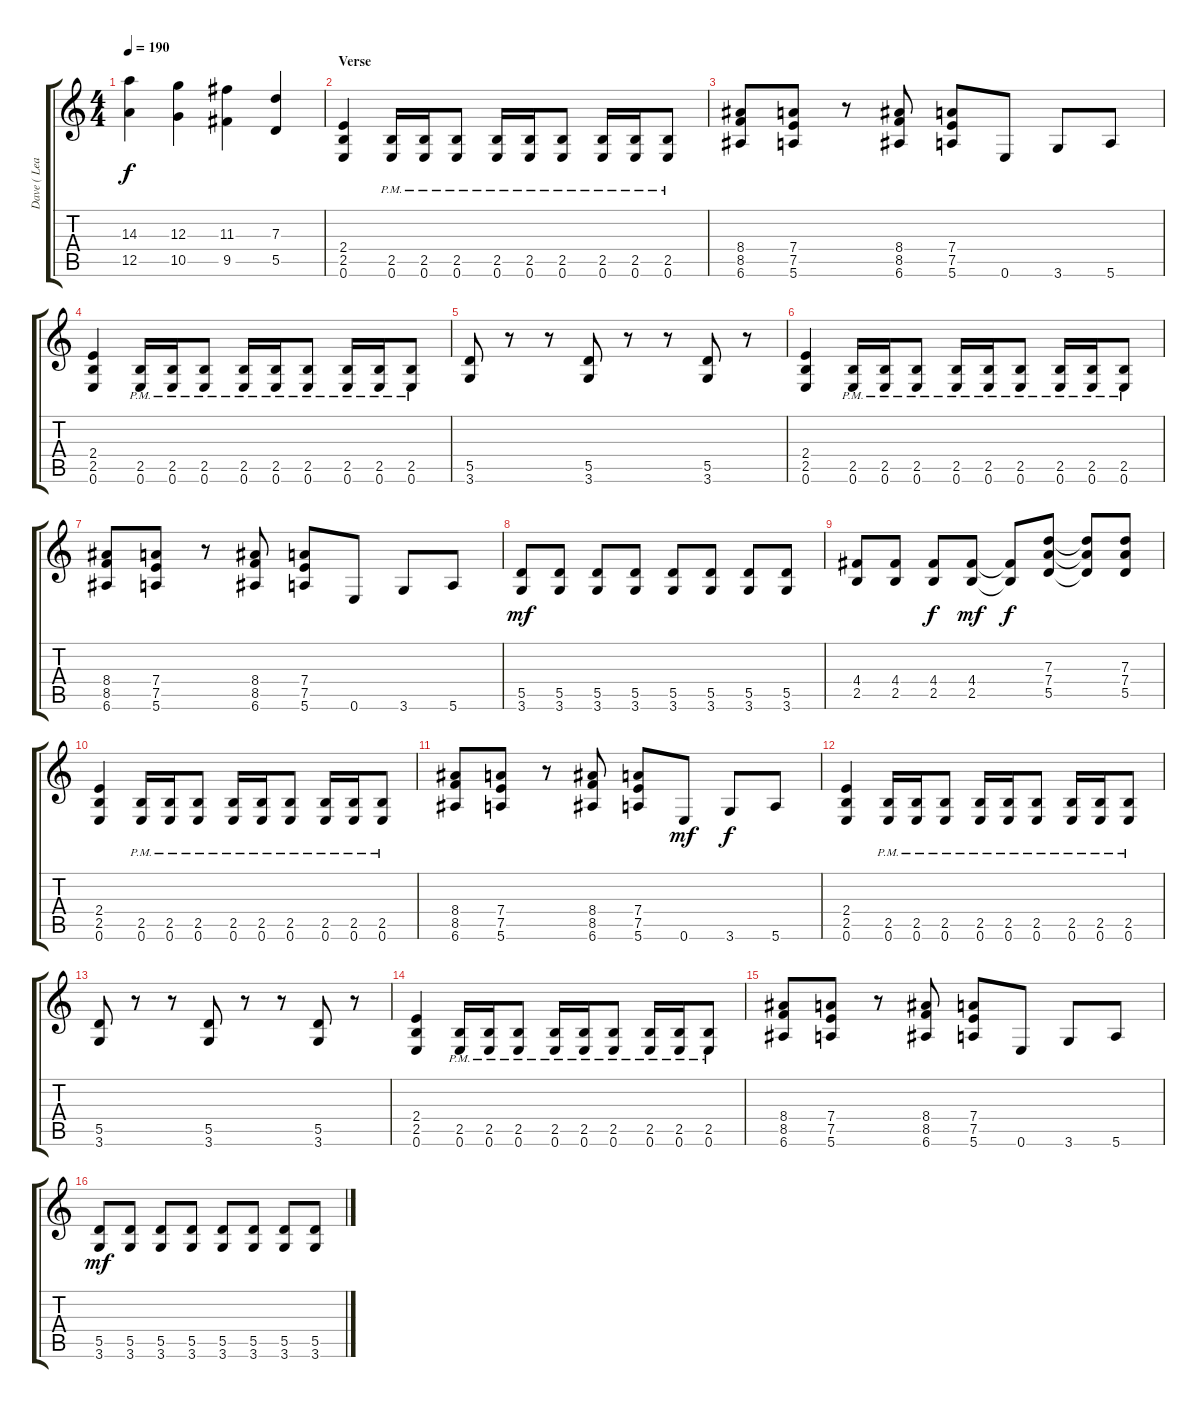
\track ("Dave ( Lead Guitar )" "Dave ( Lea") {instrument distortionguitar}
\staff {score tabs}
\tuning (E4 B3 G3 D3 A2 E2) {hide}
\ts (4 4)
\tempo 190
\clef g2
\ks c
(14.3 12.5).4{dy f} (12.3 10.5).4 (11.3 9.5).4 (7.3 5.5).4 |
\section ("" "Verse")
(2.4 2.5 0.6).4 (2.5{pm} 0.6{pm}).16 (2.5{pm} 0.6{pm}).16 (2.5{pm} 0.6{pm}).8 (2.5{pm} 0.6{pm}).16 (2.5{pm} 0.6{pm}).16 (2.5{pm} 0.6{pm}).8 (2.5{pm} 0.6{pm}).16 (2.5{pm} 0.6{pm}).16 (2.5{pm} 0.6{pm}).8 |
(8.4 8.5 6.6).8 (7.4 7.5 5.6).8 r.8 (8.4 8.5 6.6).8 (7.4 7.5 5.6).8 0.6.8 3.6.8 5.6.8 |
(2.4 2.5 0.6).4 (2.5{pm} 0.6{pm}).16 (2.5{pm} 0.6{pm}).16 (2.5{pm} 0.6{pm}).8 (2.5{pm} 0.6{pm}).16 (2.5{pm} 0.6{pm}).16 (2.5{pm} 0.6{pm}).8 (2.5{pm} 0.6{pm}).16 (2.5{pm} 0.6{pm}).16 (2.5{pm} 0.6{pm}).8 |
(5.5 3.6).8 r.8 r.8 (5.5 3.6).8 r.8 r.8 (5.5 3.6).8 r.8 |
(2.4 2.5 0.6).4 (2.5{pm} 0.6{pm}).16 (2.5{pm} 0.6{pm}).16 (2.5{pm} 0.6{pm}).8 (2.5{pm} 0.6{pm}).16 (2.5{pm} 0.6{pm}).16 (2.5{pm} 0.6{pm}).8 (2.5{pm} 0.6{pm}).16 (2.5{pm} 0.6{pm}).16 (2.5{pm} 0.6{pm}).8 |
(8.4 8.5 6.6).8 (7.4 7.5 5.6).8 r.8 (8.4 8.5 6.6).8 (7.4 7.5 5.6).8 0.6.8 3.6.8 5.6.8 |
(5.5 3.6).8{dy mf} (5.5 3.6).8 (5.5 3.6).8 (5.5 3.6).8 (5.5 3.6).8 (5.5 3.6).8 (5.5 3.6).8 (5.5 3.6).8 |
(4.4 2.5).8 (4.4 2.5).8 (4.4 2.5).8{dy f} (4.4 2.5).8{dy mf} (4.4{t} 2.5{t}).8{dy f} (7.3 7.4 5.5).8 (7.3{t} 7.4{t} 5.5{t}).8 (7.3 7.4 5.5).8 |
(2.4 2.5 0.6).4 (2.5{pm} 0.6{pm}).16 (2.5{pm} 0.6{pm}).16 (2.5{pm} 0.6{pm}).8 (2.5{pm} 0.6{pm}).16 (2.5{pm} 0.6{pm}).16 (2.5{pm} 0.6{pm}).8 (2.5{pm} 0.6{pm}).16 (2.5{pm} 0.6{pm}).16 (2.5{pm} 0.6{pm}).8 |
(8.4 8.5 6.6).8 (7.4 7.5 5.6).8 r.8 (8.4 8.5 6.6).8 (7.4 7.5 5.6).8 0.6.8{dy mf} 3.6.8{dy f} 5.6.8 |
(2.4 2.5 0.6).4 (2.5{pm} 0.6{pm}).16 (2.5{pm} 0.6{pm}).16 (2.5{pm} 0.6{pm}).8 (2.5{pm} 0.6{pm}).16 (2.5{pm} 0.6{pm}).16 (2.5{pm} 0.6{pm}).8 (2.5{pm} 0.6{pm}).16 (2.5{pm} 0.6{pm}).16 (2.5{pm} 0.6{pm}).8 |
(5.5 3.6).8 r.8 r.8 (5.5 3.6).8 r.8 r.8 (5.5 3.6).8 r.8 |
(2.4 2.5 0.6).4 (2.5{pm} 0.6{pm}).16 (2.5{pm} 0.6{pm}).16 (2.5{pm} 0.6{pm}).8 (2.5{pm} 0.6{pm}).16 (2.5{pm} 0.6{pm}).16 (2.5{pm} 0.6{pm}).8 (2.5{pm} 0.6{pm}).16 (2.5{pm} 0.6{pm}).16 (2.5{pm} 0.6{pm}).8 |
(8.4 8.5 6.6).8 (7.4 7.5 5.6).8 r.8 (8.4 8.5 6.6).8 (7.4 7.5 5.6).8 0.6.8 3.6.8 5.6.8 |
(5.5 3.6).8{dy mf} (5.5 3.6).8 (5.5 3.6).8 (5.5 3.6).8 (5.5 3.6).8 (5.5 3.6).8 (5.5 3.6).8 (5.5 3.6).8
